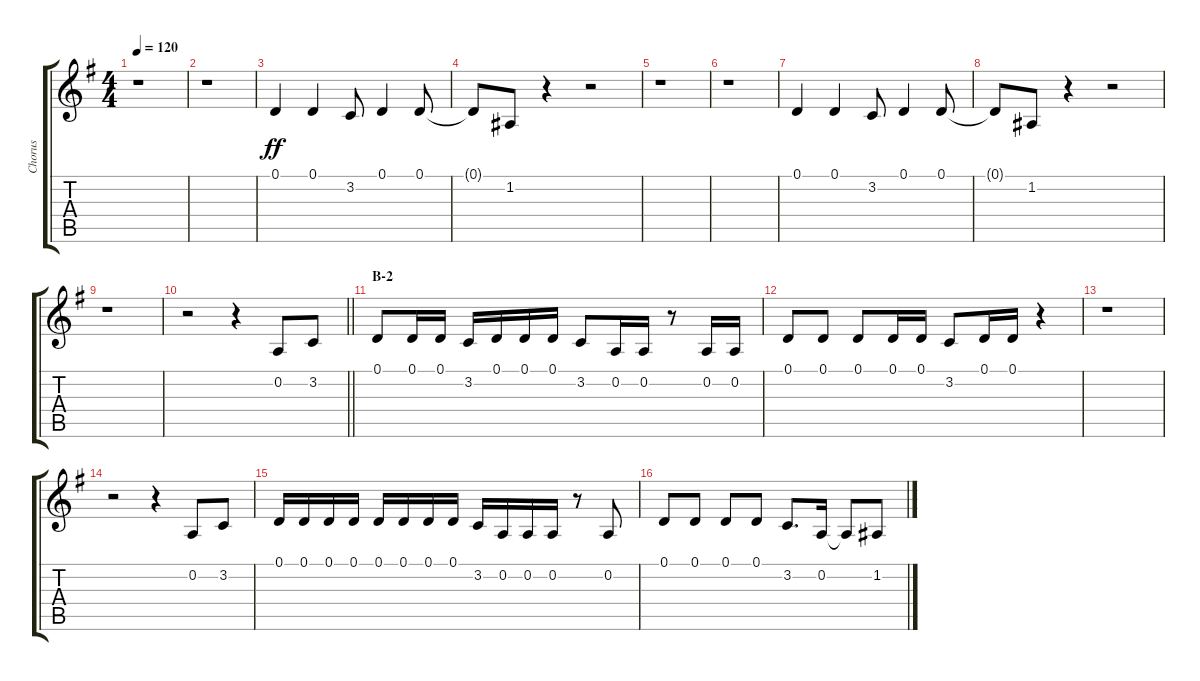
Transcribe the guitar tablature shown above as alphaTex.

\track ("Chorus" "Chorus") {instrument voiceoohs}
\staff {score tabs}
\tuning (D4 A3 F3 C3 G2 D2) {hide}
\ts (4 4)
\tempo 120
\clef g2
\ks g
r.1{dy ff} |
r.1 |
0.1.4 0.1.4 3.2.8 0.1.4 0.1.8 |
0.1{t}.8 1.2.8 r.4 r.2 |
r.1 |
r.1 |
0.1.4 0.1.4 3.2.8 0.1.4 0.1.8 |
0.1{t}.8 1.2.8 r.4 r.2 |
r.1 |
\barLineRight lightlight
r.2 r.4 0.2.8 3.2.8 |
\section ("" "B-2")
0.1.8 0.1.16 0.1.16 3.2.16 0.1.16 0.1.16 0.1.16 3.2.8 0.2.16 0.2.16 r.8 0.2.16 0.2.16 |
0.1.8 0.1.8 0.1.8 0.1.16 0.1.16 3.2.8 0.1.16 0.1.16 r.4 |
r.1 |
r.2 r.4 0.2.8 3.2.8 |
0.1.16 0.1.16 0.1.16 0.1.16 0.1.16 0.1.16 0.1.16 0.1.16 3.2.16 0.2.16 0.2.16 0.2.16 r.8 0.2.8 |
0.1.8 0.1.8 0.1.8 0.1.8 3.2.8{d} 0.2.16 0.2{t}.8 1.2.8
